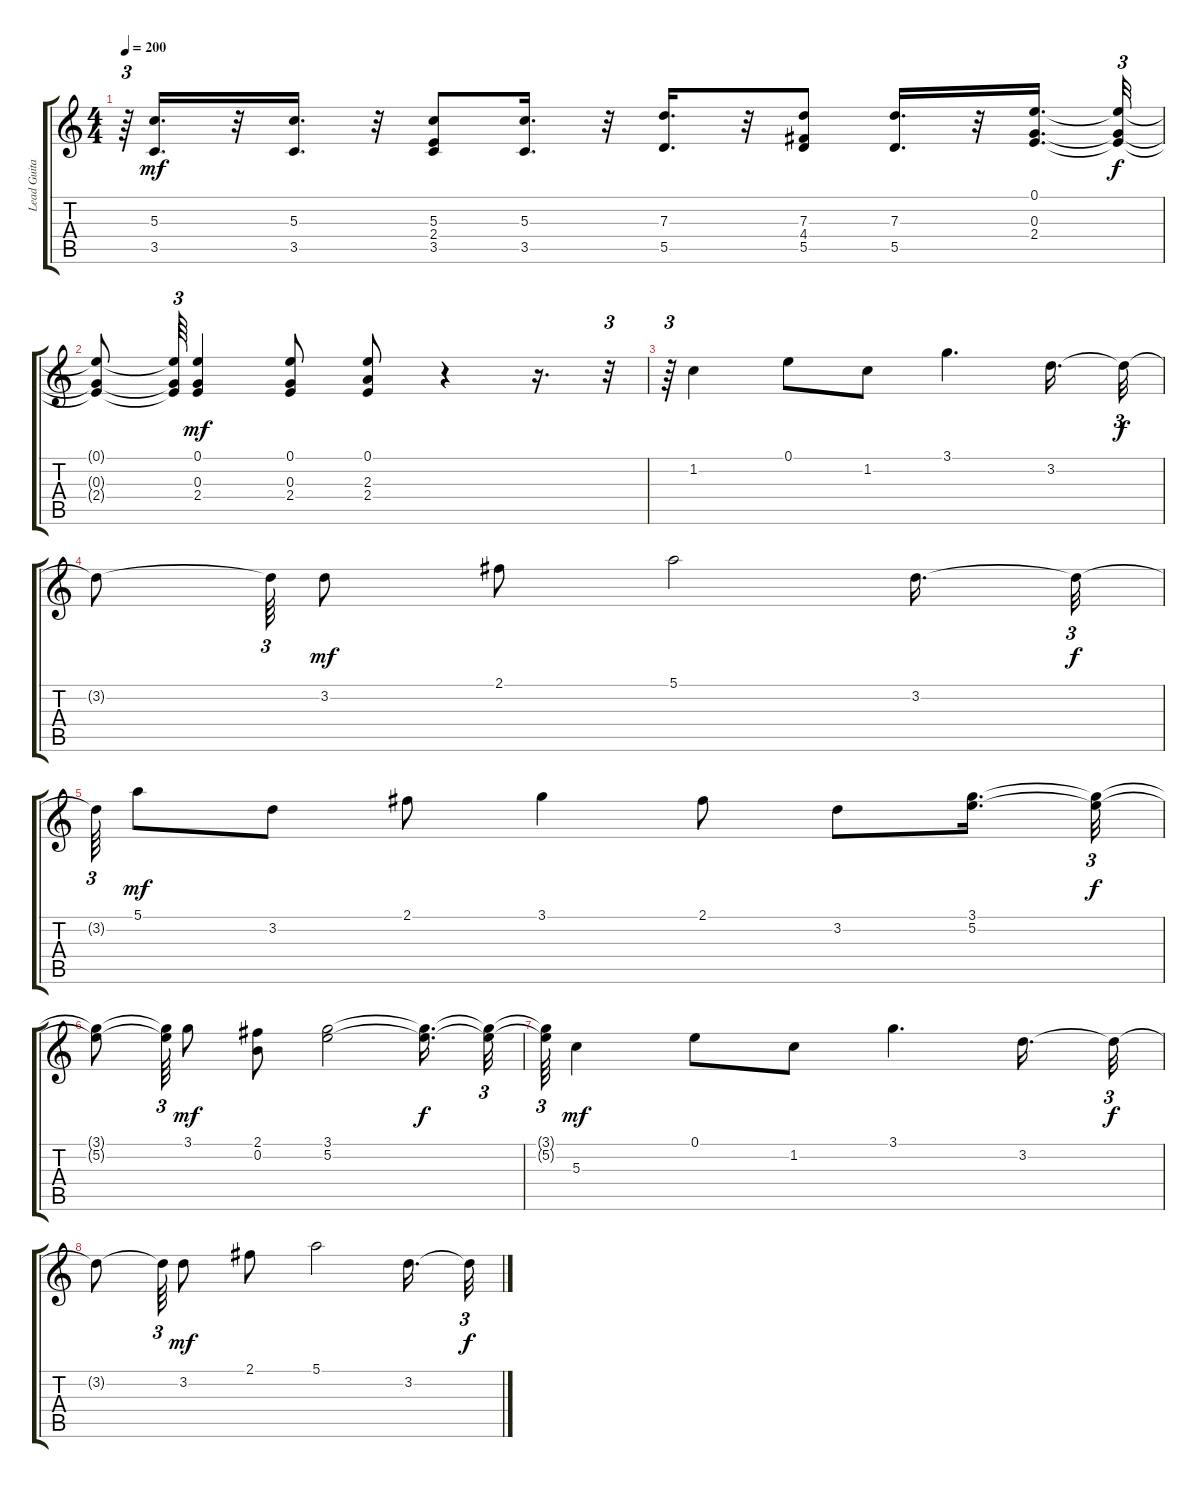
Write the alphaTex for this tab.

\track ("Lead Guitar" "Lead Guita") {instrument overdrivenguitar}
\staff {score tabs}
\tuning (E4 B3 G3 D3 A2 E2) {hide}
\ts (4 4)
\tempo 200
\clef g2
\ks c
r.64{tu (3 2) dy mf} (5.3 3.5).16{d} r.32 (5.3 3.5).16{d} r.32 (5.3 2.4 3.5).8 (5.3 3.5).16{d} r.32 (7.3 5.5).16{d} r.32 (7.3 4.4 5.5).8 (7.3 5.5).16{d} r.32 (0.1 0.3 2.4).16{d} (0.1{t} 0.3{t} 2.4{t}).32{tu (3 2) dy f} |
(0.1{t} 0.3{t} 2.4{t}).8 (0.1{t} 0.3{t} 2.4{t}).64{tu (3 2)} (0.1 0.3 2.4).4{dy mf} (0.1 0.3 2.4).8 (0.1 2.3 2.4).8 r.4 r.16{d} r.32{tu (3 2)} |
r.64{tu (3 2)} 1.2.4 0.1.8 1.2.8 3.1.4{d} 3.2.16{d} 3.2{t}.32{tu (3 2) dy f} |
3.2{t}.8 3.2{t}.64{tu (3 2)} 3.2.8{dy mf} 2.1.8 5.1.2 3.2.16{d} 3.2{t}.32{tu (3 2) dy f} |
3.2{t}.64{tu (3 2)} 5.1.8{dy mf} 3.2.8 2.1.8 3.1.4 2.1.8 3.2.8 (3.1 5.2).16{d} (3.1{t} 5.2{t}).32{tu (3 2) dy f} |
(3.1{t} 5.2{t}).8 (3.1{t} 5.2{t}).64{tu (3 2)} 3.1.8{dy mf} (2.1 0.2).8 (3.1 5.2).2 (3.1{t} 5.2{t}).16{d dy f} (3.1{t} 5.2{t}).32{tu (3 2)} |
(3.1{t} 5.2{t}).64{tu (3 2)} 5.3.4{dy mf} 0.1.8 1.2.8 3.1.4{d} 3.2.16{d} 3.2{t}.32{tu (3 2) dy f} |
3.2{t}.8 3.2{t}.64{tu (3 2)} 3.2.8{dy mf} 2.1.8 5.1.2 3.2.16{d} 3.2{t}.32{tu (3 2) dy f}
